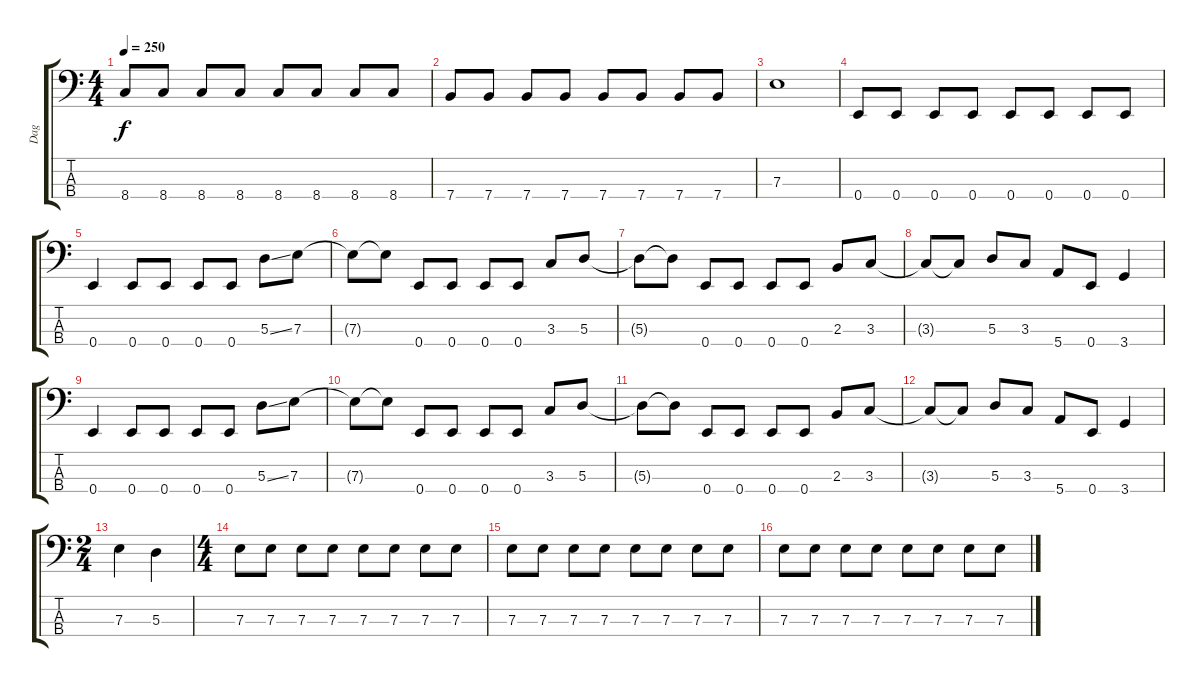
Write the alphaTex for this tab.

\track ("Dag" "Dag") {instrument electricbasspick}
\staff {score tabs}
\tuning (G2 D2 A1 E1) {hide}
\ts (4 4)
\tempo 250
\clef f4
\ks c
8.4.8{dy f} 8.4.8 8.4.8 8.4.8 8.4.8 8.4.8 8.4.8 8.4.8 |
7.4.8 7.4.8 7.4.8 7.4.8 7.4.8 7.4.8 7.4.8 7.4.8 |
7.3.1 |
0.4.8 0.4.8 0.4.8 0.4.8 0.4.8 0.4.8 0.4.8 0.4.8 |
0.4.4 0.4.8 0.4.8 0.4.8 0.4.8 5.3{ss}.8 7.3.8 |
7.3{t}.8 7.3{t}.8 0.4.8 0.4.8 0.4.8 0.4.8 3.3.8 5.3.8 |
5.3{t}.8 5.3{t}.8 0.4.8 0.4.8 0.4.8 0.4.8 2.3.8 3.3.8 |
3.3{t}.8 3.3{t}.8 5.3.8 3.3.8 5.4.8 0.4.8 3.4.4 |
0.4.4 0.4.8 0.4.8 0.4.8 0.4.8 5.3{ss}.8 7.3.8 |
7.3{t}.8 7.3{t}.8 0.4.8 0.4.8 0.4.8 0.4.8 3.3.8 5.3.8 |
5.3{t}.8 5.3{t}.8 0.4.8 0.4.8 0.4.8 0.4.8 2.3.8 3.3.8 |
3.3{t}.8 3.3{t}.8 5.3.8 3.3.8 5.4.8 0.4.8 3.4.4 |
\ts (2 4)
7.3.4 5.3.4 |
\ts (4 4)
7.3.8 7.3.8 7.3.8 7.3.8 7.3.8 7.3.8 7.3.8 7.3.8 |
7.3.8 7.3.8 7.3.8 7.3.8 7.3.8 7.3.8 7.3.8 7.3.8 |
7.3.8 7.3.8 7.3.8 7.3.8 7.3.8 7.3.8 7.3.8 7.3.8
